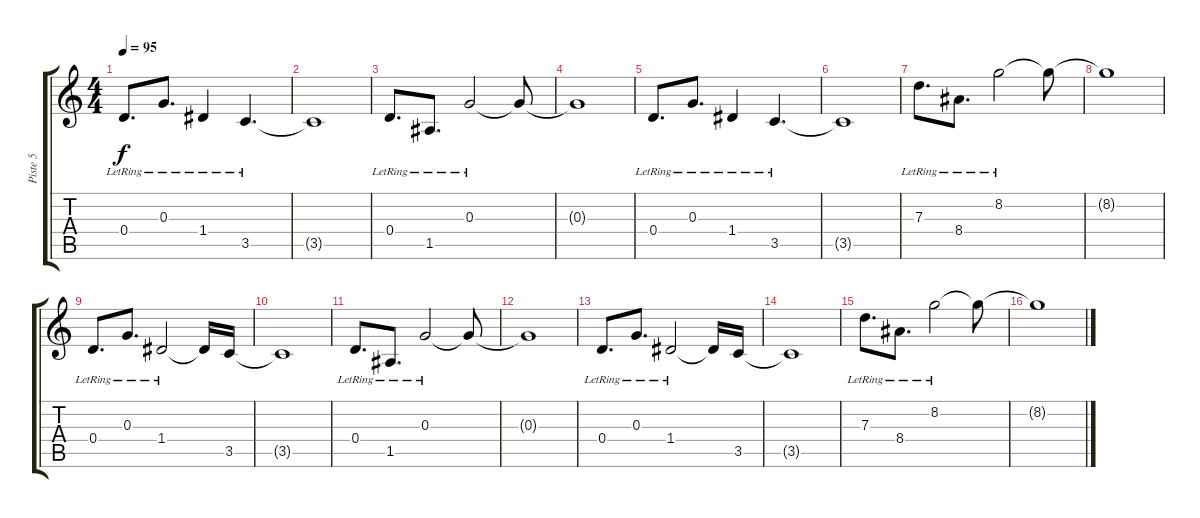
\track ("Piste 5" "Piste 5") {instrument electricguitarjazz}
\staff {score tabs}
\tuning (E4 B3 G3 D3 A2 D2) {hide}
\ts (4 4)
\tempo 95
\clef g2
\ks c
0.4{lr}.8{d dy f} 0.3{lr}.8{d} 1.4{lr}.4 3.5{lr}.4{d} |
3.5{t}.1 |
0.4{lr}.8{d} 1.5{lr}.8{d} 0.3{lr}.2 0.3{t}.8 |
0.3{t}.1 |
0.4{lr}.8{d} 0.3{lr}.8{d} 1.4{lr}.4 3.5{lr}.4{d} |
3.5{t}.1 |
7.3{lr}.8{d} 8.4{lr}.8{d} 8.2{lr}.2 8.2{t}.8 |
8.2{t}.1 |
0.4{lr}.8{d} 0.3{lr}.8{d} 1.4{lr}.2 1.4{t}.16 3.5.16 |
3.5{t}.1 |
0.4{lr}.8{d} 1.5{lr}.8{d} 0.3{lr}.2 0.3{t}.8 |
0.3{t}.1 |
0.4{lr}.8{d} 0.3{lr}.8{d} 1.4{lr}.2 1.4{t}.16 3.5.16 |
3.5{t}.1 |
7.3{lr}.8{d} 8.4{lr}.8{d} 8.2{lr}.2 8.2{t}.8 |
8.2{t}.1
